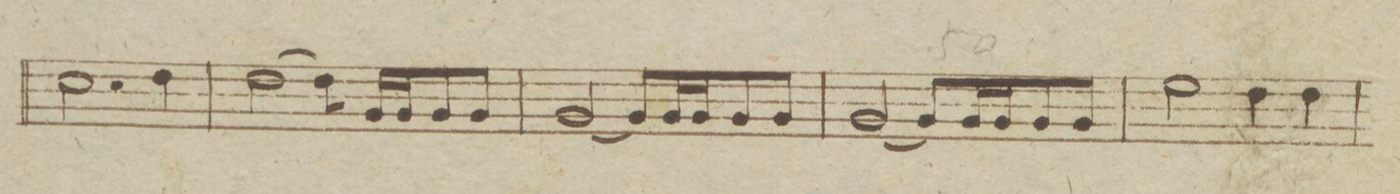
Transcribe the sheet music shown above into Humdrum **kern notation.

**kern	**dynam
*I"Corno Primo in Es.	*
*clefG2	*
*k[b-e-a-]	*
*met(c)	*
*M4/4	*
2.e-\	.
4f\	.
=48	=48
[2f\	.
8f\]	.
16B-/LL	.
16B-/J	.
8B-/	.
8B-/J	.
=49	=49
[2B-/	.
8B-/L]	.
16B-/L	.
16B-/J	.
8B-/	.
8B-/J	.
=50	=50
[2B-/	.
8B-/L]	.
16B-/L	.
16B-/J	.
8B-/	.
8B-/J	.
=51	=51
2g\	.
4f\	.
4f\	.
=52	=52
*-	*-
